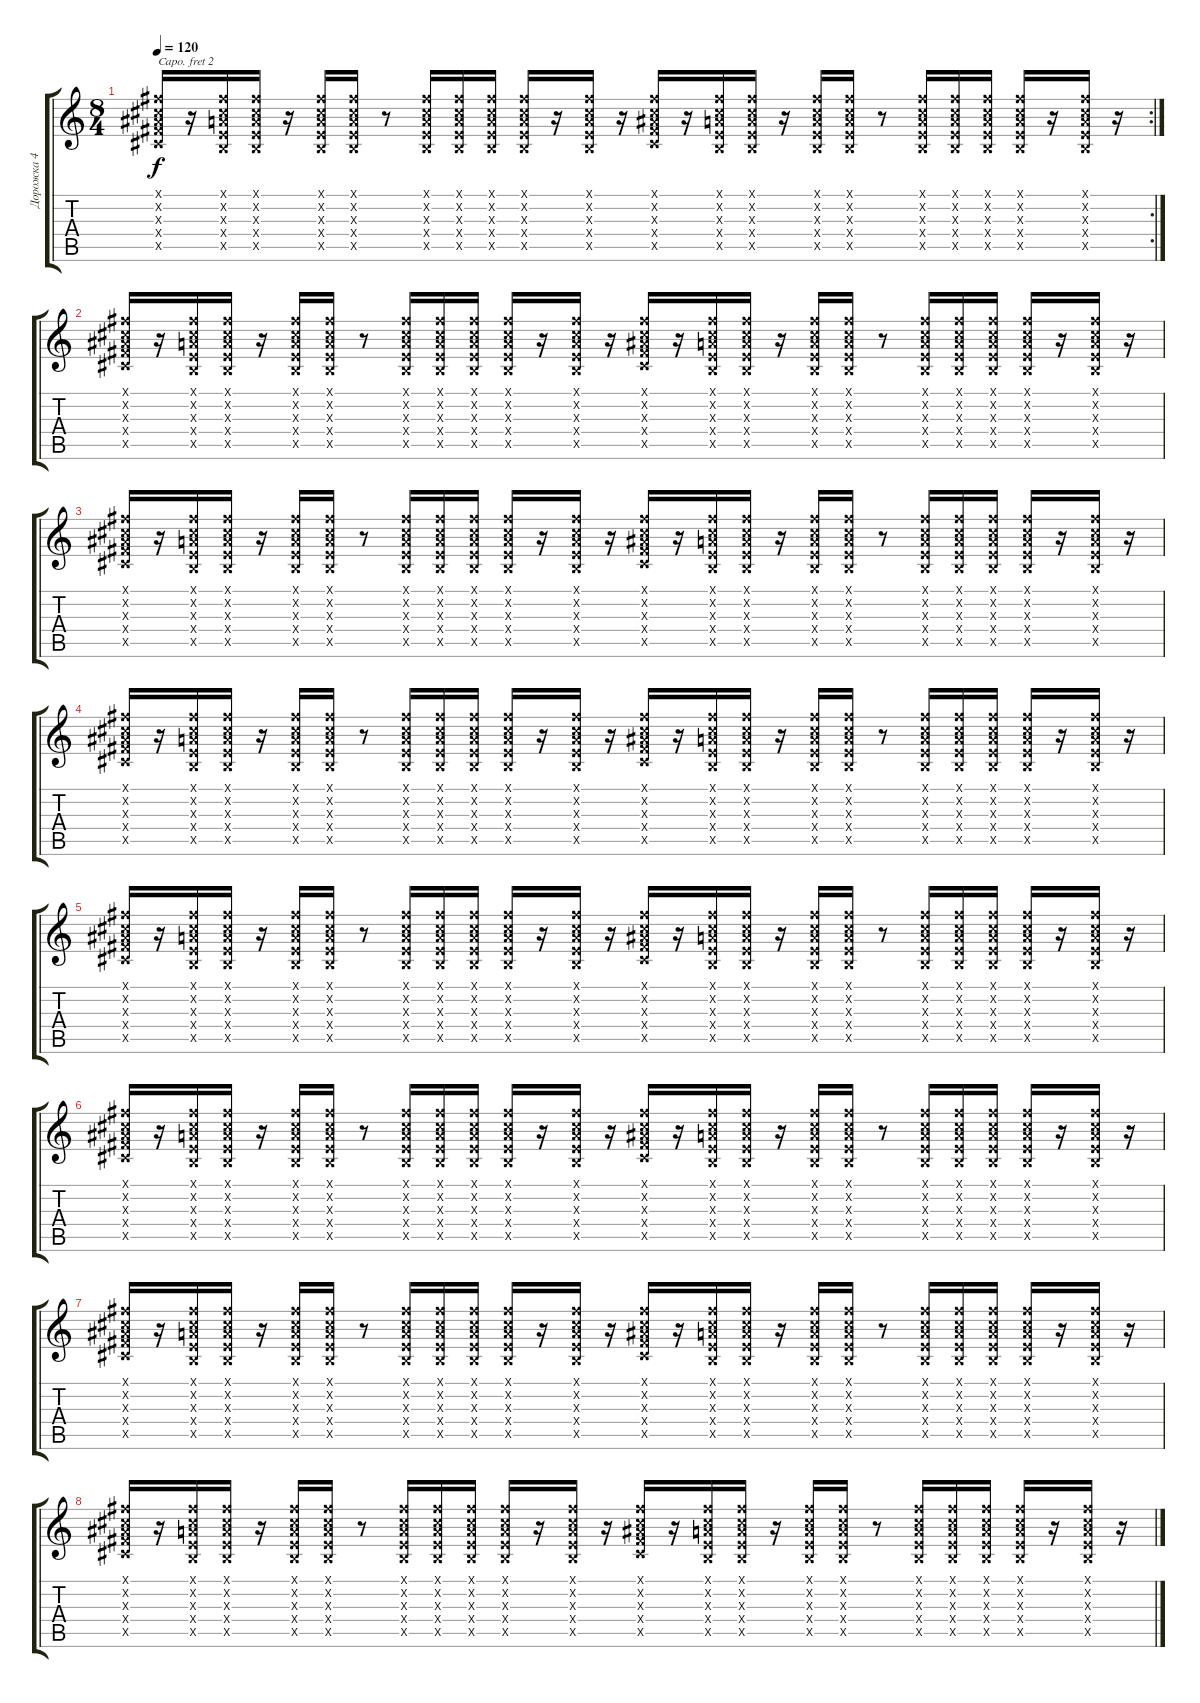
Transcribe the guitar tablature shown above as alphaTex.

\track ("Дорожка 4" "Дорожка 4") {solo instrument acousticguitarnylon}
\staff {score tabs}
\capo 2
\tuning (E4 B3 G3 D3 A2 E2) {hide}
\rc 2
\ts (8 4)
\tempo 120
\clef g2
\ks c
(0.1{x} 0.2{x} 1.3{x} 2.4{x} 2.5{x}).16{dy f} r.16 (0.1{x} 0.2{x} 0.3{x} 0.4{x} 0.5{x}).16 (0.1{x} 0.2{x} 0.3{x} 0.4{x} 0.5{x}).16 r.16 (0.1{x} 0.2{x} 0.3{x} 0.4{x} 0.5{x}).16 (0.1{x} 0.2{x} 0.3{x} 0.4{x} 0.5{x}).16 r.8 (0.1{x} 0.2{x} 0.3{x} 0.4{x} 0.5{x}).16 (0.1{x} 0.2{x} 0.3{x} 0.4{x} 0.5{x}).16 (0.1{x} 0.2{x} 0.3{x} 0.4{x} 0.5{x}).16 (0.1{x} 0.2{x} 0.3{x} 0.4{x} 0.5{x}).16 r.16 (0.1{x} 0.2{x} 0.3{x} 0.4{x} 0.5{x}).16 r.16 (0.1{x} 0.2{x} 1.3{x} 2.4{x} 2.5{x}).16 r.16 (0.1{x} 0.2{x} 0.3{x} 0.4{x} 0.5{x}).16 (0.1{x} 0.2{x} 0.3{x} 0.4{x} 0.5{x}).16 r.16 (0.1{x} 0.2{x} 0.3{x} 0.4{x} 0.5{x}).16 (0.1{x} 0.2{x} 0.3{x} 0.4{x} 0.5{x}).16 r.8 (0.1{x} 0.2{x} 0.3{x} 0.4{x} 0.5{x}).16 (0.1{x} 0.2{x} 0.3{x} 0.4{x} 0.5{x}).16 (0.1{x} 0.2{x} 0.3{x} 0.4{x} 0.5{x}).16 (0.1{x} 0.2{x} 0.3{x} 0.4{x} 0.5{x}).16 r.16 (0.1{x} 0.2{x} 0.3{x} 0.4{x} 0.5{x}).16 r.16 |
(0.1{x} 0.2{x} 1.3{x} 2.4{x} 2.5{x}).16 r.16 (0.1{x} 0.2{x} 0.3{x} 0.4{x} 0.5{x}).16 (0.1{x} 0.2{x} 0.3{x} 0.4{x} 0.5{x}).16 r.16 (0.1{x} 0.2{x} 0.3{x} 0.4{x} 0.5{x}).16 (0.1{x} 0.2{x} 0.3{x} 0.4{x} 0.5{x}).16 r.8 (0.1{x} 0.2{x} 0.3{x} 0.4{x} 0.5{x}).16 (0.1{x} 0.2{x} 0.3{x} 0.4{x} 0.5{x}).16 (0.1{x} 0.2{x} 0.3{x} 0.4{x} 0.5{x}).16 (0.1{x} 0.2{x} 0.3{x} 0.4{x} 0.5{x}).16 r.16 (0.1{x} 0.2{x} 0.3{x} 0.4{x} 0.5{x}).16 r.16 (0.1{x} 0.2{x} 1.3{x} 2.4{x} 2.5{x}).16 r.16 (0.1{x} 0.2{x} 0.3{x} 0.4{x} 0.5{x}).16 (0.1{x} 0.2{x} 0.3{x} 0.4{x} 0.5{x}).16 r.16 (0.1{x} 0.2{x} 0.3{x} 0.4{x} 0.5{x}).16 (0.1{x} 0.2{x} 0.3{x} 0.4{x} 0.5{x}).16 r.8 (0.1{x} 0.2{x} 0.3{x} 0.4{x} 0.5{x}).16 (0.1{x} 0.2{x} 0.3{x} 0.4{x} 0.5{x}).16 (0.1{x} 0.2{x} 0.3{x} 0.4{x} 0.5{x}).16 (0.1{x} 0.2{x} 0.3{x} 0.4{x} 0.5{x}).16 r.16 (0.1{x} 0.2{x} 0.3{x} 0.4{x} 0.5{x}).16 r.16 |
(0.1{x} 0.2{x} 1.3{x} 2.4{x} 2.5{x}).16 r.16 (0.1{x} 0.2{x} 0.3{x} 0.4{x} 0.5{x}).16 (0.1{x} 0.2{x} 0.3{x} 0.4{x} 0.5{x}).16 r.16 (0.1{x} 0.2{x} 0.3{x} 0.4{x} 0.5{x}).16 (0.1{x} 0.2{x} 0.3{x} 0.4{x} 0.5{x}).16 r.8 (0.1{x} 0.2{x} 0.3{x} 0.4{x} 0.5{x}).16 (0.1{x} 0.2{x} 0.3{x} 0.4{x} 0.5{x}).16 (0.1{x} 0.2{x} 0.3{x} 0.4{x} 0.5{x}).16 (0.1{x} 0.2{x} 0.3{x} 0.4{x} 0.5{x}).16 r.16 (0.1{x} 0.2{x} 0.3{x} 0.4{x} 0.5{x}).16 r.16 (0.1{x} 0.2{x} 1.3{x} 2.4{x} 2.5{x}).16 r.16 (0.1{x} 0.2{x} 0.3{x} 0.4{x} 0.5{x}).16 (0.1{x} 0.2{x} 0.3{x} 0.4{x} 0.5{x}).16 r.16 (0.1{x} 0.2{x} 0.3{x} 0.4{x} 0.5{x}).16 (0.1{x} 0.2{x} 0.3{x} 0.4{x} 0.5{x}).16 r.8 (0.1{x} 0.2{x} 0.3{x} 0.4{x} 0.5{x}).16 (0.1{x} 0.2{x} 0.3{x} 0.4{x} 0.5{x}).16 (0.1{x} 0.2{x} 0.3{x} 0.4{x} 0.5{x}).16 (0.1{x} 0.2{x} 0.3{x} 0.4{x} 0.5{x}).16 r.16 (0.1{x} 0.2{x} 0.3{x} 0.4{x} 0.5{x}).16 r.16 |
(0.1{x} 0.2{x} 1.3{x} 2.4{x} 2.5{x}).16 r.16 (0.1{x} 0.2{x} 0.3{x} 0.4{x} 0.5{x}).16 (0.1{x} 0.2{x} 0.3{x} 0.4{x} 0.5{x}).16 r.16 (0.1{x} 0.2{x} 0.3{x} 0.4{x} 0.5{x}).16 (0.1{x} 0.2{x} 0.3{x} 0.4{x} 0.5{x}).16 r.8 (0.1{x} 0.2{x} 0.3{x} 0.4{x} 0.5{x}).16 (0.1{x} 0.2{x} 0.3{x} 0.4{x} 0.5{x}).16 (0.1{x} 0.2{x} 0.3{x} 0.4{x} 0.5{x}).16 (0.1{x} 0.2{x} 0.3{x} 0.4{x} 0.5{x}).16 r.16 (0.1{x} 0.2{x} 0.3{x} 0.4{x} 0.5{x}).16 r.16 (0.1{x} 0.2{x} 1.3{x} 2.4{x} 2.5{x}).16 r.16 (0.1{x} 0.2{x} 0.3{x} 0.4{x} 0.5{x}).16 (0.1{x} 0.2{x} 0.3{x} 0.4{x} 0.5{x}).16 r.16 (0.1{x} 0.2{x} 0.3{x} 0.4{x} 0.5{x}).16 (0.1{x} 0.2{x} 0.3{x} 0.4{x} 0.5{x}).16 r.8 (0.1{x} 0.2{x} 0.3{x} 0.4{x} 0.5{x}).16 (0.1{x} 0.2{x} 0.3{x} 0.4{x} 0.5{x}).16 (0.1{x} 0.2{x} 0.3{x} 0.4{x} 0.5{x}).16 (0.1{x} 0.2{x} 0.3{x} 0.4{x} 0.5{x}).16 r.16 (0.1{x} 0.2{x} 0.3{x} 0.4{x} 0.5{x}).16 r.16 |
(0.1{x} 0.2{x} 1.3{x} 2.4{x} 2.5{x}).16 r.16 (0.1{x} 0.2{x} 0.3{x} 0.4{x} 0.5{x}).16 (0.1{x} 0.2{x} 0.3{x} 0.4{x} 0.5{x}).16 r.16 (0.1{x} 0.2{x} 0.3{x} 0.4{x} 0.5{x}).16 (0.1{x} 0.2{x} 0.3{x} 0.4{x} 0.5{x}).16 r.8 (0.1{x} 0.2{x} 0.3{x} 0.4{x} 0.5{x}).16 (0.1{x} 0.2{x} 0.3{x} 0.4{x} 0.5{x}).16 (0.1{x} 0.2{x} 0.3{x} 0.4{x} 0.5{x}).16 (0.1{x} 0.2{x} 0.3{x} 0.4{x} 0.5{x}).16 r.16 (0.1{x} 0.2{x} 0.3{x} 0.4{x} 0.5{x}).16 r.16 (0.1{x} 0.2{x} 1.3{x} 2.4{x} 2.5{x}).16 r.16 (0.1{x} 0.2{x} 0.3{x} 0.4{x} 0.5{x}).16 (0.1{x} 0.2{x} 0.3{x} 0.4{x} 0.5{x}).16 r.16 (0.1{x} 0.2{x} 0.3{x} 0.4{x} 0.5{x}).16 (0.1{x} 0.2{x} 0.3{x} 0.4{x} 0.5{x}).16 r.8 (0.1{x} 0.2{x} 0.3{x} 0.4{x} 0.5{x}).16 (0.1{x} 0.2{x} 0.3{x} 0.4{x} 0.5{x}).16 (0.1{x} 0.2{x} 0.3{x} 0.4{x} 0.5{x}).16 (0.1{x} 0.2{x} 0.3{x} 0.4{x} 0.5{x}).16 r.16 (0.1{x} 0.2{x} 0.3{x} 0.4{x} 0.5{x}).16 r.16 |
(0.1{x} 0.2{x} 1.3{x} 2.4{x} 2.5{x}).16 r.16 (0.1{x} 0.2{x} 0.3{x} 0.4{x} 0.5{x}).16 (0.1{x} 0.2{x} 0.3{x} 0.4{x} 0.5{x}).16 r.16 (0.1{x} 0.2{x} 0.3{x} 0.4{x} 0.5{x}).16 (0.1{x} 0.2{x} 0.3{x} 0.4{x} 0.5{x}).16 r.8 (0.1{x} 0.2{x} 0.3{x} 0.4{x} 0.5{x}).16 (0.1{x} 0.2{x} 0.3{x} 0.4{x} 0.5{x}).16 (0.1{x} 0.2{x} 0.3{x} 0.4{x} 0.5{x}).16 (0.1{x} 0.2{x} 0.3{x} 0.4{x} 0.5{x}).16 r.16 (0.1{x} 0.2{x} 0.3{x} 0.4{x} 0.5{x}).16 r.16 (0.1{x} 0.2{x} 1.3{x} 2.4{x} 2.5{x}).16 r.16 (0.1{x} 0.2{x} 0.3{x} 0.4{x} 0.5{x}).16 (0.1{x} 0.2{x} 0.3{x} 0.4{x} 0.5{x}).16 r.16 (0.1{x} 0.2{x} 0.3{x} 0.4{x} 0.5{x}).16 (0.1{x} 0.2{x} 0.3{x} 0.4{x} 0.5{x}).16 r.8 (0.1{x} 0.2{x} 0.3{x} 0.4{x} 0.5{x}).16 (0.1{x} 0.2{x} 0.3{x} 0.4{x} 0.5{x}).16 (0.1{x} 0.2{x} 0.3{x} 0.4{x} 0.5{x}).16 (0.1{x} 0.2{x} 0.3{x} 0.4{x} 0.5{x}).16 r.16 (0.1{x} 0.2{x} 0.3{x} 0.4{x} 0.5{x}).16 r.16 |
(0.1{x} 0.2{x} 1.3{x} 2.4{x} 2.5{x}).16 r.16 (0.1{x} 0.2{x} 0.3{x} 0.4{x} 0.5{x}).16 (0.1{x} 0.2{x} 0.3{x} 0.4{x} 0.5{x}).16 r.16 (0.1{x} 0.2{x} 0.3{x} 0.4{x} 0.5{x}).16 (0.1{x} 0.2{x} 0.3{x} 0.4{x} 0.5{x}).16 r.8 (0.1{x} 0.2{x} 0.3{x} 0.4{x} 0.5{x}).16 (0.1{x} 0.2{x} 0.3{x} 0.4{x} 0.5{x}).16 (0.1{x} 0.2{x} 0.3{x} 0.4{x} 0.5{x}).16 (0.1{x} 0.2{x} 0.3{x} 0.4{x} 0.5{x}).16 r.16 (0.1{x} 0.2{x} 0.3{x} 0.4{x} 0.5{x}).16 r.16 (0.1{x} 0.2{x} 1.3{x} 2.4{x} 2.5{x}).16 r.16 (0.1{x} 0.2{x} 0.3{x} 0.4{x} 0.5{x}).16 (0.1{x} 0.2{x} 0.3{x} 0.4{x} 0.5{x}).16 r.16 (0.1{x} 0.2{x} 0.3{x} 0.4{x} 0.5{x}).16 (0.1{x} 0.2{x} 0.3{x} 0.4{x} 0.5{x}).16 r.8 (0.1{x} 0.2{x} 0.3{x} 0.4{x} 0.5{x}).16 (0.1{x} 0.2{x} 0.3{x} 0.4{x} 0.5{x}).16 (0.1{x} 0.2{x} 0.3{x} 0.4{x} 0.5{x}).16 (0.1{x} 0.2{x} 0.3{x} 0.4{x} 0.5{x}).16 r.16 (0.1{x} 0.2{x} 0.3{x} 0.4{x} 0.5{x}).16 r.16 |
(0.1{x} 0.2{x} 1.3{x} 2.4{x} 2.5{x}).16 r.16 (0.1{x} 0.2{x} 0.3{x} 0.4{x} 0.5{x}).16 (0.1{x} 0.2{x} 0.3{x} 0.4{x} 0.5{x}).16 r.16 (0.1{x} 0.2{x} 0.3{x} 0.4{x} 0.5{x}).16 (0.1{x} 0.2{x} 0.3{x} 0.4{x} 0.5{x}).16 r.8 (0.1{x} 0.2{x} 0.3{x} 0.4{x} 0.5{x}).16 (0.1{x} 0.2{x} 0.3{x} 0.4{x} 0.5{x}).16 (0.1{x} 0.2{x} 0.3{x} 0.4{x} 0.5{x}).16 (0.1{x} 0.2{x} 0.3{x} 0.4{x} 0.5{x}).16 r.16 (0.1{x} 0.2{x} 0.3{x} 0.4{x} 0.5{x}).16 r.16 (0.1{x} 0.2{x} 1.3{x} 2.4{x} 2.5{x}).16 r.16 (0.1{x} 0.2{x} 0.3{x} 0.4{x} 0.5{x}).16 (0.1{x} 0.2{x} 0.3{x} 0.4{x} 0.5{x}).16 r.16 (0.1{x} 0.2{x} 0.3{x} 0.4{x} 0.5{x}).16 (0.1{x} 0.2{x} 0.3{x} 0.4{x} 0.5{x}).16 r.8 (0.1{x} 0.2{x} 0.3{x} 0.4{x} 0.5{x}).16 (0.1{x} 0.2{x} 0.3{x} 0.4{x} 0.5{x}).16 (0.1{x} 0.2{x} 0.3{x} 0.4{x} 0.5{x}).16 (0.1{x} 0.2{x} 0.3{x} 0.4{x} 0.5{x}).16 r.16 (0.1{x} 0.2{x} 0.3{x} 0.4{x} 0.5{x}).16 r.16
